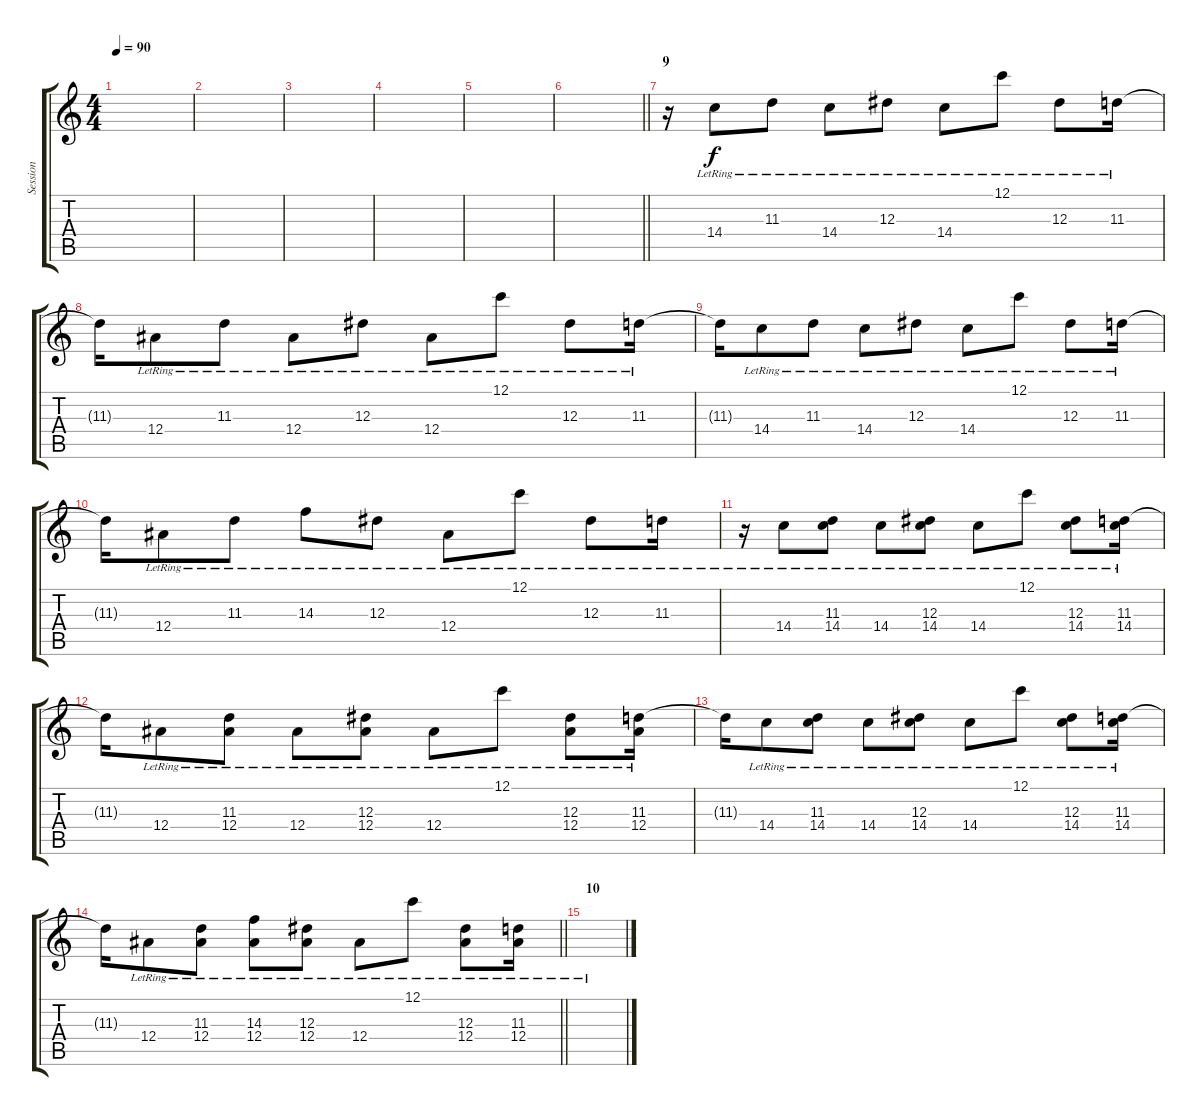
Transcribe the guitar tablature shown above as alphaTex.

\track ("Session" "Session") {instrument acousticguitarsteel}
\staff {score tabs}
\tuning (C4 G3 Eb3 Bb2 F2 C2) {hide}
\ts (4 4)
\tempo 90
\clef g2
\ks c
|
|
|
|
|
\barLineRight lightlight
|
\section ("" "9")
r.16 14.4{lr}.8{volume 7 instrument brightacousticpiano} 11.3{lr}.8 14.4{lr}.8 12.3{lr}.8 14.4{lr}.8 12.1{lr}.8 12.3{lr}.8 11.3{lr}.16 |
11.3{t}.16 12.4{lr}.8 11.3{lr}.8 12.4{lr}.8 12.3{lr}.8 12.4{lr}.8 12.1{lr}.8 12.3{lr}.8 11.3{lr}.16 |
11.3{t}.16 14.4{lr}.8 11.3{lr}.8 14.4{lr}.8 12.3{lr}.8 14.4{lr}.8 12.1{lr}.8 12.3{lr}.8 11.3{lr}.16 |
11.3{t}.16 12.4{lr}.8 11.3{lr}.8 14.3{lr}.8 12.3{lr}.8 12.4{lr}.8 12.1{lr}.8 12.3{lr}.8 11.3{lr}.16 |
r.16 14.4{lr}.8{volume 13} (11.3{lr} 14.4).8 14.4{lr}.8 (12.3{lr} 14.4).8 14.4{lr}.8 12.1{lr}.8 (12.3{lr} 14.4).8 (11.3{lr} 14.4).16 |
11.3{t}.16 12.4{lr}.8 (11.3{lr} 12.4).8 12.4{lr}.8 (12.3{lr} 12.4).8 12.4{lr}.8 12.1{lr}.8 (12.3{lr} 12.4).8 (11.3{lr} 12.4).16 |
11.3{t}.16 14.4{lr}.8 (11.3{lr} 14.4).8 14.4{lr}.8 (12.3{lr} 14.4).8 14.4{lr}.8 12.1{lr}.8 (12.3{lr} 14.4).8 (11.3{lr} 14.4).16 |
\barLineRight lightlight
11.3{t}.16 12.4{lr}.8 (11.3{lr} 12.4).8 (14.3{lr} 12.4).8 (12.3{lr} 12.4).8 12.4{lr}.8 12.1{lr}.8 (12.3{lr} 12.4).8 (11.3{lr} 12.4).16 |
\section ("" "10")
